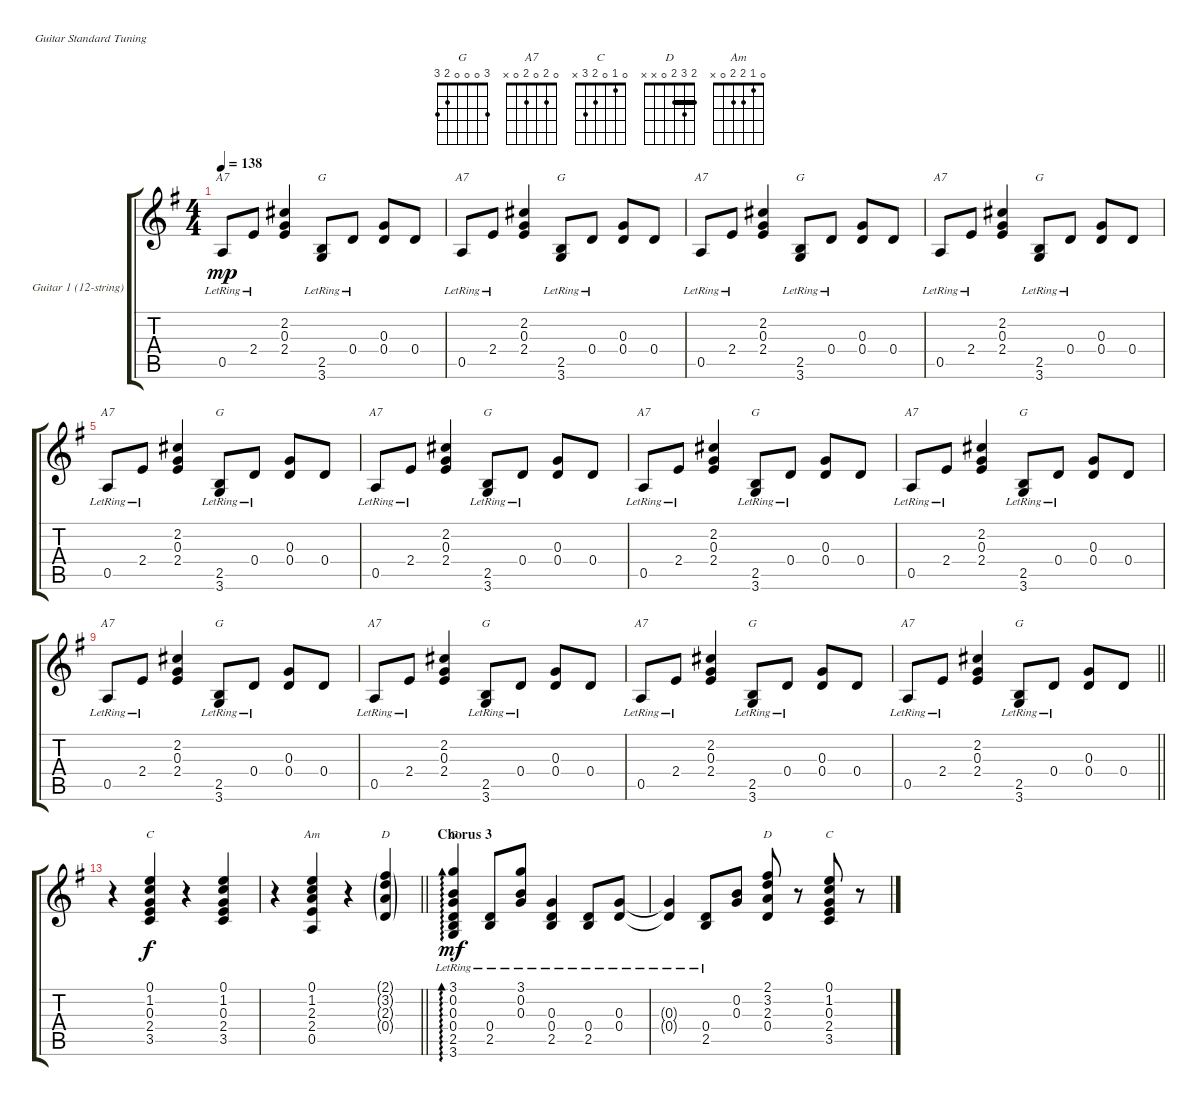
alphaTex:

\defaultSystemsLayout 4
\bracketExtendMode groupsimilarinstruments
\useSystemSignSeparator
\multiBarRest
\multiTrackTrackNamePolicy allsystems
\firstSystemTrackNameMode fullname
\firstSystemTrackNameOrientation horizontal
\otherSystemsTrackNameOrientation horizontal
\defaultBarNumberDisplay FirstOfSystem
\track ("Guitar 1 (12-string)" "Gtr. 1") {multiBarRest instrument electricguitarclean}
\staff {score tabs}
\tuning (E4 B3 G3 D3 A2 E2)
\chord ("G" 3 0 0 0 2 3)
\chord ("A7" 0 2 0 2 0 x)
\chord ("C" 0 1 0 2 3 x)
\chord ("D" 2 3 2 0 x x) {barre 2}
\chord ("Am" 0 1 2 2 0 x)
\ts (4 4)
\tempo 138
\clef g2
\ks g
0.5{lr}.8{ch "A7" dy mp} 2.4{lr}.8 (2.4 0.3 2.2).4 (3.6{lr} 2.5{lr}).8{ch "G"} 0.4{lr}.8 (0.4 0.3).8 0.4.8 |
0.5{lr}.8{ch "A7"} 2.4{lr}.8 (2.4 0.3 2.2).4 (3.6{lr} 2.5{lr}).8{ch "G"} 0.4{lr}.8 (0.4 0.3).8 0.4.8 |
0.5{lr}.8{ch "A7"} 2.4{lr}.8 (2.4 0.3 2.2).4 (3.6{lr} 2.5{lr}).8{ch "G"} 0.4{lr}.8 (0.4 0.3).8 0.4.8 |
0.5{lr}.8{ch "A7"} 2.4{lr}.8 (2.4 0.3 2.2).4 (3.6{lr} 2.5{lr}).8{ch "G"} 0.4{lr}.8 (0.4 0.3).8 0.4.8 |
0.5{lr}.8{ch "A7"} 2.4{lr}.8 (2.4 0.3 2.2).4 (3.6{lr} 2.5{lr}).8{ch "G"} 0.4{lr}.8 (0.4 0.3).8 0.4.8 |
0.5{lr}.8{ch "A7"} 2.4{lr}.8 (2.4 0.3 2.2).4 (3.6{lr} 2.5{lr}).8{ch "G"} 0.4{lr}.8 (0.4 0.3).8 0.4.8 |
0.5{lr}.8{ch "A7"} 2.4{lr}.8 (2.4 0.3 2.2).4 (3.6{lr} 2.5{lr}).8{ch "G"} 0.4{lr}.8 (0.4 0.3).8 0.4.8 |
0.5{lr}.8{ch "A7"} 2.4{lr}.8 (2.4 0.3 2.2).4 (3.6{lr} 2.5{lr}).8{ch "G"} 0.4{lr}.8 (0.4 0.3).8 0.4.8 |
0.5{lr}.8{ch "A7"} 2.4{lr}.8 (2.4 0.3 2.2).4 (3.6{lr} 2.5{lr}).8{ch "G"} 0.4{lr}.8 (0.4 0.3).8 0.4.8 |
0.5{lr}.8{ch "A7"} 2.4{lr}.8 (2.4 0.3 2.2).4 (3.6{lr} 2.5{lr}).8{ch "G"} 0.4{lr}.8 (0.4 0.3).8 0.4.8 |
0.5{lr}.8{ch "A7"} 2.4{lr}.8 (2.4 0.3 2.2).4 (3.6{lr} 2.5{lr}).8{ch "G"} 0.4{lr}.8 (0.4 0.3).8 0.4.8 |
\barLineRight lightlight
0.5{lr}.8{ch "A7"} 2.4{lr}.8 (2.4 0.3 2.2).4 (3.6{lr} 2.5{lr}).8{ch "G"} 0.4{lr}.8 (0.4 0.3).8 0.4.8 |
r.4 (3.5 2.4 0.3 1.2 0.1).4{ch "C" dy f} r.4 (3.5 2.4 0.3 1.2 0.1).4 |
\barLineRight lightlight
r.4 (0.5 2.4 2.3 1.2 0.1).4{ch "Am"} r.4 (0.4{g} 2.3{g} 3.2{g} 2.1{g}).4{ch "D"} |
\section ("" "Chorus 3")
(3.6{lr} 2.5{lr} 0.4{lr} 0.3{lr} 0.2{lr} 3.1{lr}).4{ad 0 ch "G" dy mf} (2.5{lr} 0.4{lr}).8 (3.1{lr} 0.2{lr} 0.3{lr}).8 (2.5{lr} 0.4{lr} 0.3{lr}).4 (2.5{lr} 0.4{lr}).8 (0.3{lr} 0.4{lr}).8 |
(0.4{lr t} 0.3{lr t}).4 (2.5{lr} 0.4{lr}).8 (0.2 0.3).8 (3.2 2.3 0.4 2.1).8{ch "D"} r.8 (0.1 1.2 0.3 2.4 3.5).8{ch "C"} r.8
